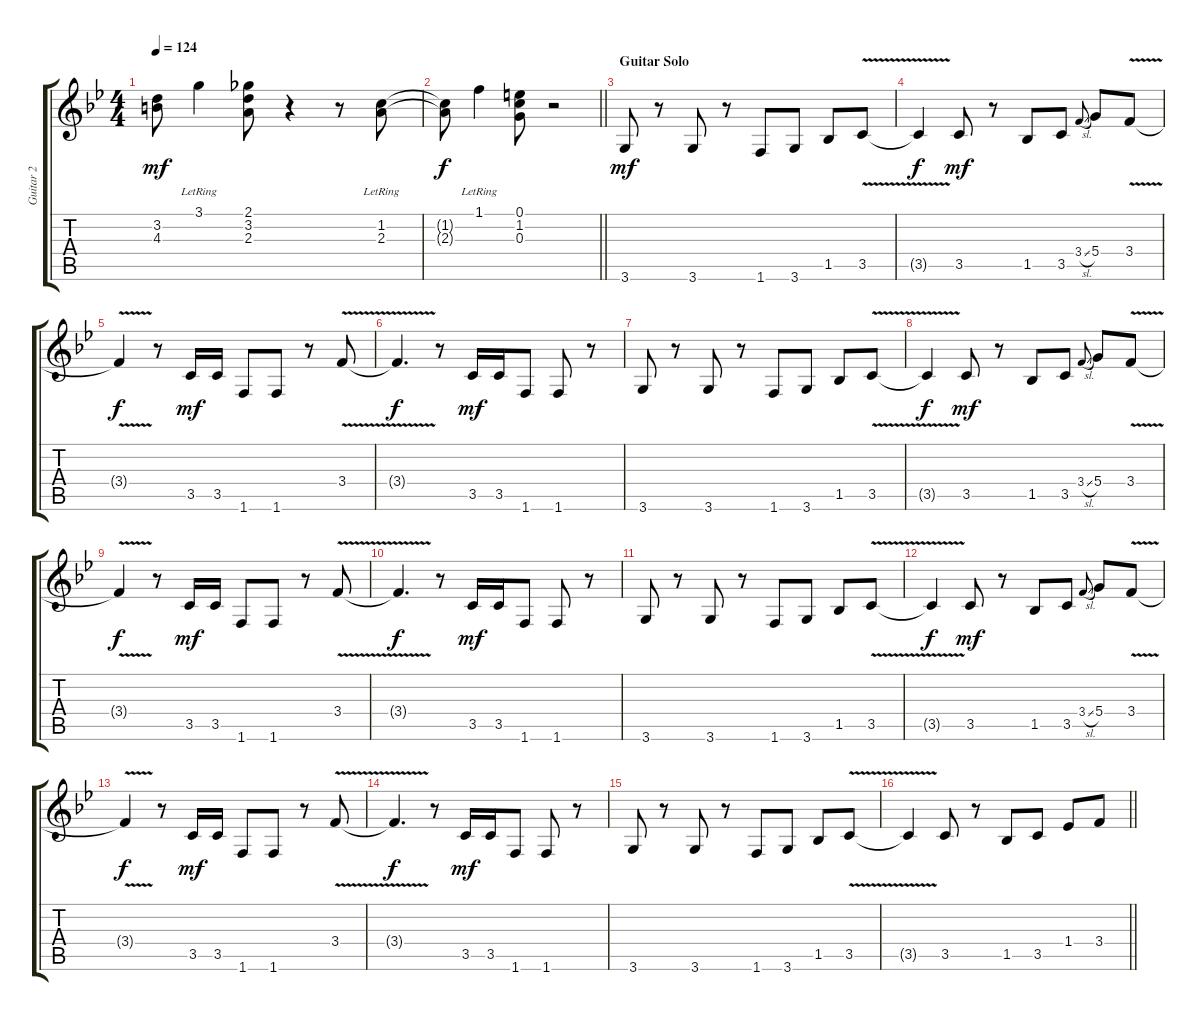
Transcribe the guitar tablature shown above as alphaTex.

\track ("Guitar 2" "Guitar 2") {instrument electricguitarclean}
\staff {score tabs}
\tuning (E4 B3 G3 D3 A2 E2) {hide}
\ts (4 4)
\tempo 124
\clef g2
\ks gminor
(3.2{t} 4.3{t}).8{dy mf} 3.1{lr}.4 (2.1 3.2 2.3).8 r.4 r.8 (1.2{lr} 2.3{lr}).8 |
\barLineRight lightlight
(1.2{t} 2.3{t}).8{dy f} 1.1{lr}.4 (0.1 1.2 0.3).8 r.2 |
\section ("" "Guitar Solo")
3.6.8{dy mf} r.8 3.6.8 r.8 1.6.8 3.6.8 1.5.8 3.5{v}.8 |
3.5{t}.4{dy f} 3.5.8{dy mf} r.8 1.5.8 3.5.8 3.4{sl}.8{gr onbeat} 5.4.8 3.4{v}.8 |
3.4{t}.4{dy f} r.8 3.5.16{dy mf} 3.5.16 1.6.8 1.6.8 r.8 3.4{v}.8 |
3.4{t}.4{d dy f} r.8 3.5.16{dy mf} 3.5.16 1.6.8 1.6.8 r.8 |
3.6.8 r.8 3.6.8 r.8 1.6.8 3.6.8 1.5.8 3.5{v}.8 |
3.5{t}.4{dy f} 3.5.8{dy mf} r.8 1.5.8 3.5.8 3.4{sl}.8{gr onbeat} 5.4.8 3.4{v}.8 |
3.4{t}.4{dy f} r.8 3.5.16{dy mf} 3.5.16 1.6.8 1.6.8 r.8 3.4{v}.8 |
3.4{t}.4{d dy f} r.8 3.5.16{dy mf} 3.5.16 1.6.8 1.6.8 r.8 |
3.6.8 r.8 3.6.8 r.8 1.6.8 3.6.8 1.5.8 3.5{v}.8 |
3.5{t}.4{dy f} 3.5.8{dy mf} r.8 1.5.8 3.5.8 3.4{sl}.8{gr onbeat} 5.4.8 3.4{v}.8 |
3.4{t}.4{dy f} r.8 3.5.16{dy mf} 3.5.16 1.6.8 1.6.8 r.8 3.4{v}.8 |
3.4{t}.4{d dy f} r.8 3.5.16{dy mf} 3.5.16 1.6.8 1.6.8 r.8 |
3.6.8 r.8 3.6.8 r.8 1.6.8 3.6.8 1.5.8 3.5{v}.8 |
\barLineRight lightlight
3.5{t}.4 3.5.8 r.8 1.5.8 3.5.8 1.4.8 3.4.8
